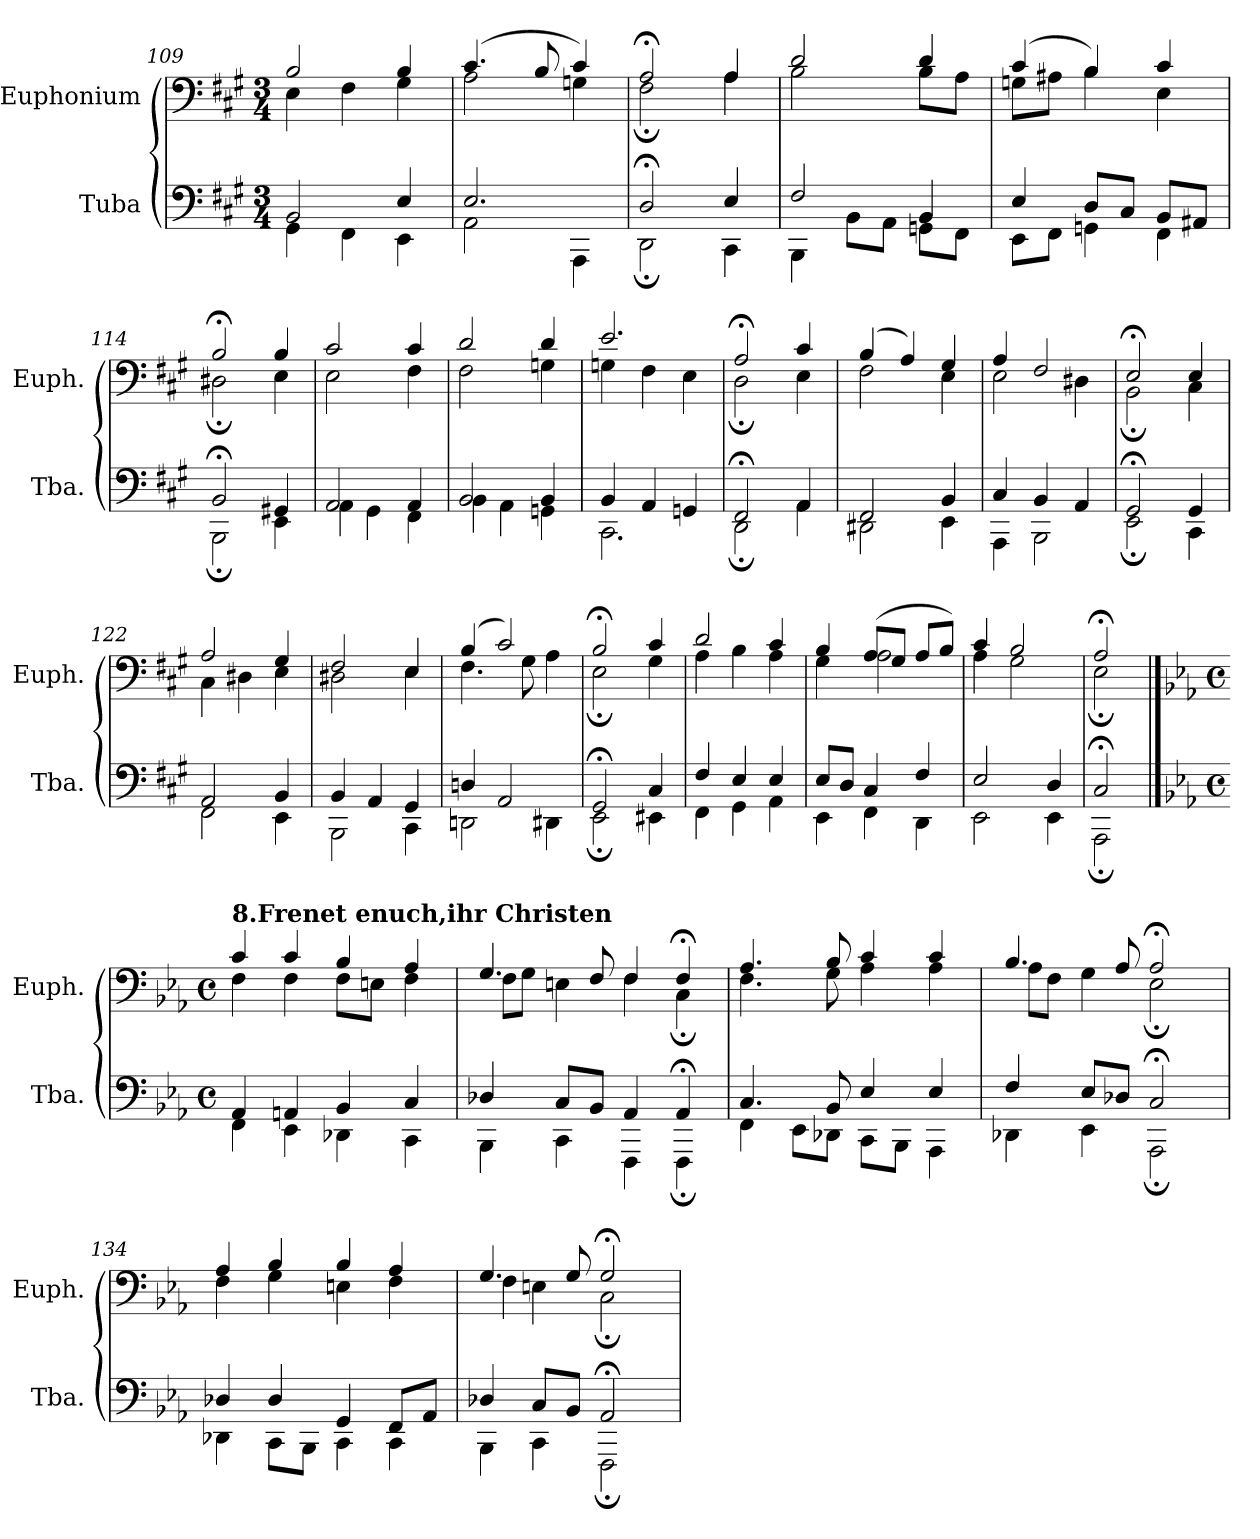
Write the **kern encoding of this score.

**kern	**kern
*part2	*part1
*staff2	*staff1
*I"Tuba	*I"Euphonium
*I'Tba.	*I'Euph.
*clefF4	*clefF4
*k[f#c#g#]	*k[f#c#g#]
*M3/4	*M3/4
=109	=109
*^	*^
2BB/	4GG#\	2B/	4E\
.	4FF#\	.	4F#\
4E/	4EE\	4B/	4G#\
=110	=110	=110	=110
2.E/	2AA\	(>4.c#/	2A\
.	.	8B/	.
.	4AAA\	4c#/)	4Gn\
=111	=111	=111	=111
2D;</	2DD;\	2A;</	2F#;\
4E/	4CC#\	4A/	4A\
=112	=112	=112	=112
2F#/	4BBB\	2d/	2B\
.	8BB\L	.	.
.	8AA\J	.	.
4BB/	8GGn\L	4d/	8B\L
.	8FF#\J	.	8A\J
=113	=113	=113	=113
4E/	8EE\L	(>4c#/	8Gn\L
.	8FF#\J	.	8A#X\J
8D/L	4GGn\	4B/)	4B\
8C#/J	.	.	.
8BB/L	4FF#\	4c#/	4E\
8AA#X/J	.	.	.
=114	=114	=114	=114
2BB;</	2BBB;\	2B;</	2D#X;\
4GG#X/	4EE\	4B/	4E\
!!LO:LB:g=z	!!
=115	=115	=115	=115
2AA/	4AA\	2c#/	2E\
.	4GG#\	.	.
4AA/	4FF#\	4c#/	4F#\
=116	=116	=116	=116
2BB/	4BB\	2d/	2F#\
.	4AA\	.	.
4BB/	4GGn\	4d/	4Gn\
=117	=117	=117	=117
4BB/	2.CC#\	2.e/	4Gn\
4AA/	.	.	4F#\
4GGn/	.	.	4E\
=118	=118	=118	=118
2FF#;</	2DD;\	2A;</	2D;\
4AA/	4AA\	4c#/	4E\
=119	=119	=119	=119
2FF#/	2DD#X\	(>4B/	2F#\
.	.	4A/)	.
4BB/	4EE\	4G#/	4E\
=120	=120	=120	=120
4C#/	4AAA\	4A/	2E\
4BB/	2BBB\	2F#/	.
4AA/	.	.	4D#X\
=121	=121	=121	=121
2GG#;</	2EE;\	2E;</	2BB;\
4GG#/	4CC#\	4E/	4C#\
!!LO:LB:g=z	!!
=122	=122	=122	=122
2AA/	2FF#\	2A/	4C#\
.	.	.	4D#X\
4BB/	4EE\	4G#/	4E\
=123	=123	=123	=123
4BB/	2BBB\	2F#/	2D#X\
4AA/	.	.	.
4GG#/	4CC#\	4E/	4E\
=124	=124	=124	=124
4Dn/	2DDn\	(>4B/	4.F#\
2AA/	.	2c#/)	.
.	.	.	8G#\
.	4DD#X\	.	4A\
=125	=125	=125	=125
2GG#;</	2EE;\	2B;</	2E;\
4C#/	4EE#X\	4c#/	4G#\
=126	=126	=126	=126
4F#/	4FF#\	2d/	4A\
4E/	4GG#\	.	4B\
4E/	4AA\	4c#/	4A\
=127	=127	=127	=127
8E/L	4EE\	4B/	4G#\
8D/J	.	.	.
4C#/	4FF#\	(>8A/L	2A\
.	.	8G#/J	.
4F#/	4DD\	8A/L	.
.	.	8B/J)	.
=128	=128	=128	=128
2E/	2EE\	4c#/	4A\
.	.	2B/	2G#\
4D/	4EE\	.	.
=129	=129	=129	=129
2C#;</	2AAA;\	2A;</	2E;\
!!LO:PB:g=z	!!
==130	==130	==130	==130
*k[b-e-a-]	*	*k[b-e-a-]	*
*M4/4	*	*M4/4	*
*met(c)	*	*met(c)	*
!	!	!LO:TX:B:t=8.Frenet enuch,ihr Christen	!
4AA-/	4FF\	4c/	4F\
4AAn/	4EE-\	4c/	4F\
4BB-/	4DD-X\	4B-/	8F\L
.	.	.	8En\J
4C/	4CC\	4A-/	4F\
=131	=131	=131	=131
4D-X/	4BBB-\	4.G/	8F\L
.	.	.	8G\J
8C/L	4CC\	.	4En\
8BB-/J	.	8F/	.
4AA-/	4FFF\	4F/	4F\
4AA-;</	4FFF;\	4F;</	4C;\
=132	=132	=132	=132
4.C/	4FF\	4.A-/	4.F\
.	8EE-\L	.	.
8BB-/	8DD-X\J	8B-/	8G\
4E-/	8CC\L	4c/	4A-\
.	8BBB-\J	.	.
4E-/	4AAA-\	4c/	4A-\
=133	=133	=133	=133
4F/	4DD-X\	4.B-/	8A-\L
.	.	.	8F\J
8E-/L	4EE-\	.	4G\
8D-X/J	.	8A-/	.
2C;</	2AAA-;\	2A-;</	2E-;\
!!LO:LB:g=z	!!
=134	=134	=134	=134
4D-X/	4DD-X\	4A-/	4F\
4D-/	8CC\L	4B-/	4G\
.	8BBB-\J	.	.
4GG/	4CC\	4B-/	4En\
8FF/L	4CC\	4A-/	4F\
8AA-/J	.	.	.
=135	=135	=135	=135
4D-X/	4BBB-\	4.G/	4F\
8C/L	4CC\	.	4En\
8BB-/J	.	8G/	.
2AA-;</	2FFF;\	2G;</	2C;\
*v	*v	*	*
*	*v	*v
=	=
*-	*-
